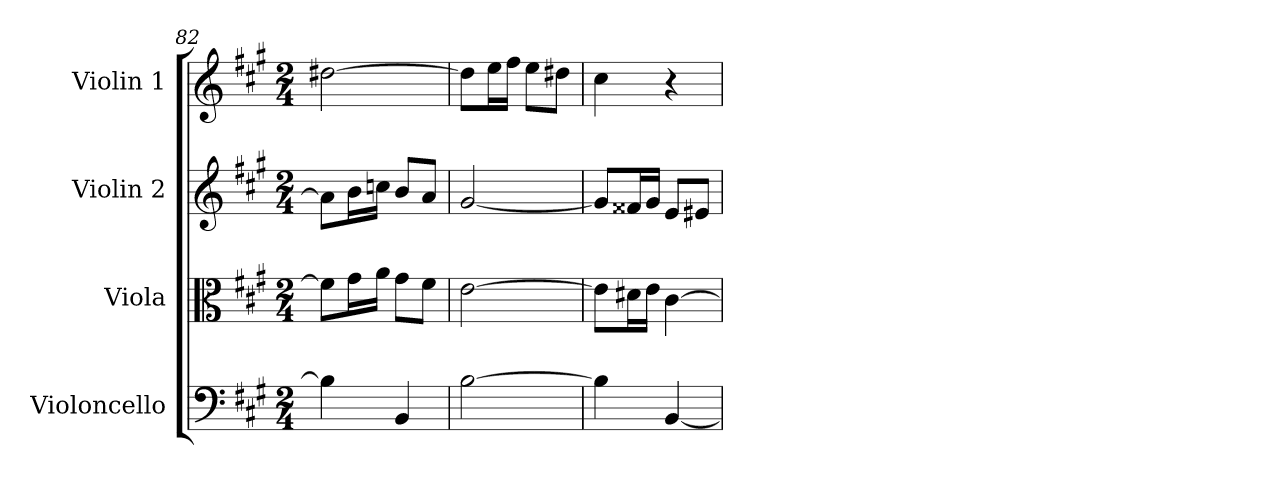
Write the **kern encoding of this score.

**kern	**kern	**kern	**kern
*part4	*part3	*part2	*part1
*staff4	*staff3	*staff2	*staff1
*I"Violoncello	*I"Viola	*I"Violin 2	*I"Violin 1
*I'Vc	*I'Vla	*I'Vln	*I'Vln
!!LO:LB:g=z
*clefF4	*clefC3	*clefG2	*clefG2
*k[f#c#g#]	*k[f#c#g#]	*k[f#c#g#]	*k[f#c#g#]
*M2/4	*M2/4	*M2/4	*M2/4
=82	=82	=82	=82
4B\]	8f#\L]	8a\L]	[2dd#X\
.	16g#\L	16b\L	.
.	16a\JJ	16ccn\JJ	.
4BB/	8g#\L	8b/L	.
.	8f#\J	8a/J	.
=83	=83	=83	=83
[2B\	[2e\	[2g#/	8dd#\L]
.	.	.	16ee\L
.	.	.	16ff#\JJ
.	.	.	8ee\L
.	.	.	8dd#X\J
=84	=84	=84	=84
4B\]	8e\L]	8g#/L]	4cc#\
.	16d#X\L	16f##X/L	.
.	16e\JJ	16g#/JJ	.
[4BB/	[4c#\	8e/L	4r
.	.	8e#X/J	.
=	=	=	=
*-	*-	*-	*-
